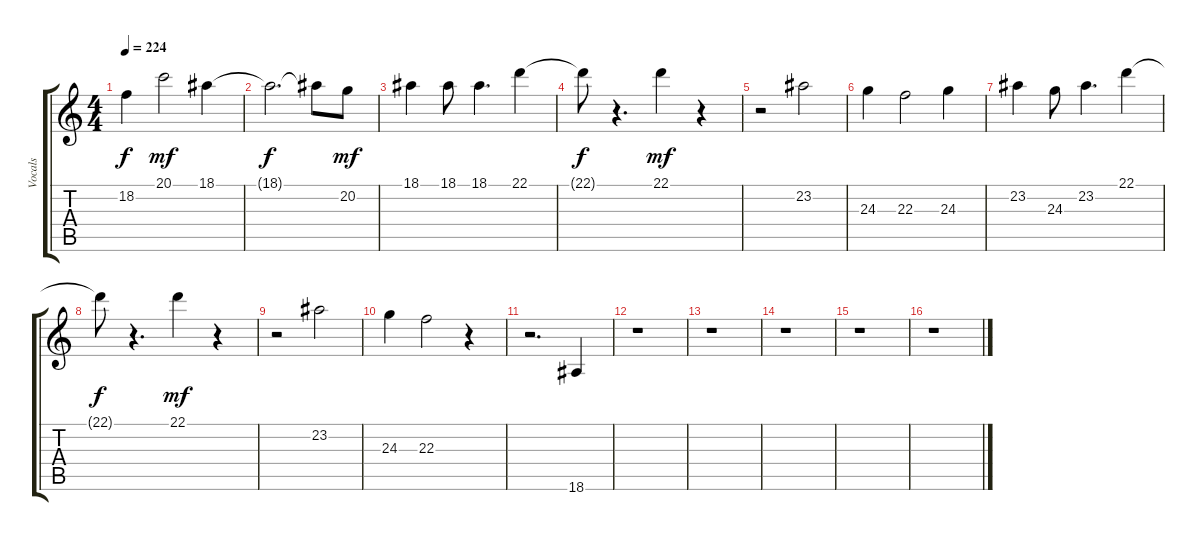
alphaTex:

\track ("Vocals" "Vocals") {instrument synthbrass1}
\staff {score tabs}
\tuning (E4 B3 G3 D3 A2 E2) {hide}
\ts (4 4)
\tempo 224
\clef g2
\ks c
18.2{t}.4{dy f} 20.1.2{dy mf} 18.1.4 |
18.1{t}.2{d dy f} 18.1{t}.8 20.2.8{dy mf} |
18.1.4 18.1.8 18.1.4{d} 22.1.4 |
22.1{t}.8{dy f} r.4{d} 22.1.4{dy mf} r.4 |
r.2 23.2.2 |
24.3.4 22.3.2 24.3.4 |
23.2.4 24.3.8 23.2.4{d} 22.1.4 |
22.1{t}.8{dy f} r.4{d} 22.1.4{dy mf} r.4 |
r.2 23.2.2 |
24.3.4 22.3.2 r.4 |
r.2{d} 18.6.4 |
r.1 |
r.1 |
r.1 |
r.1 |
r.1
